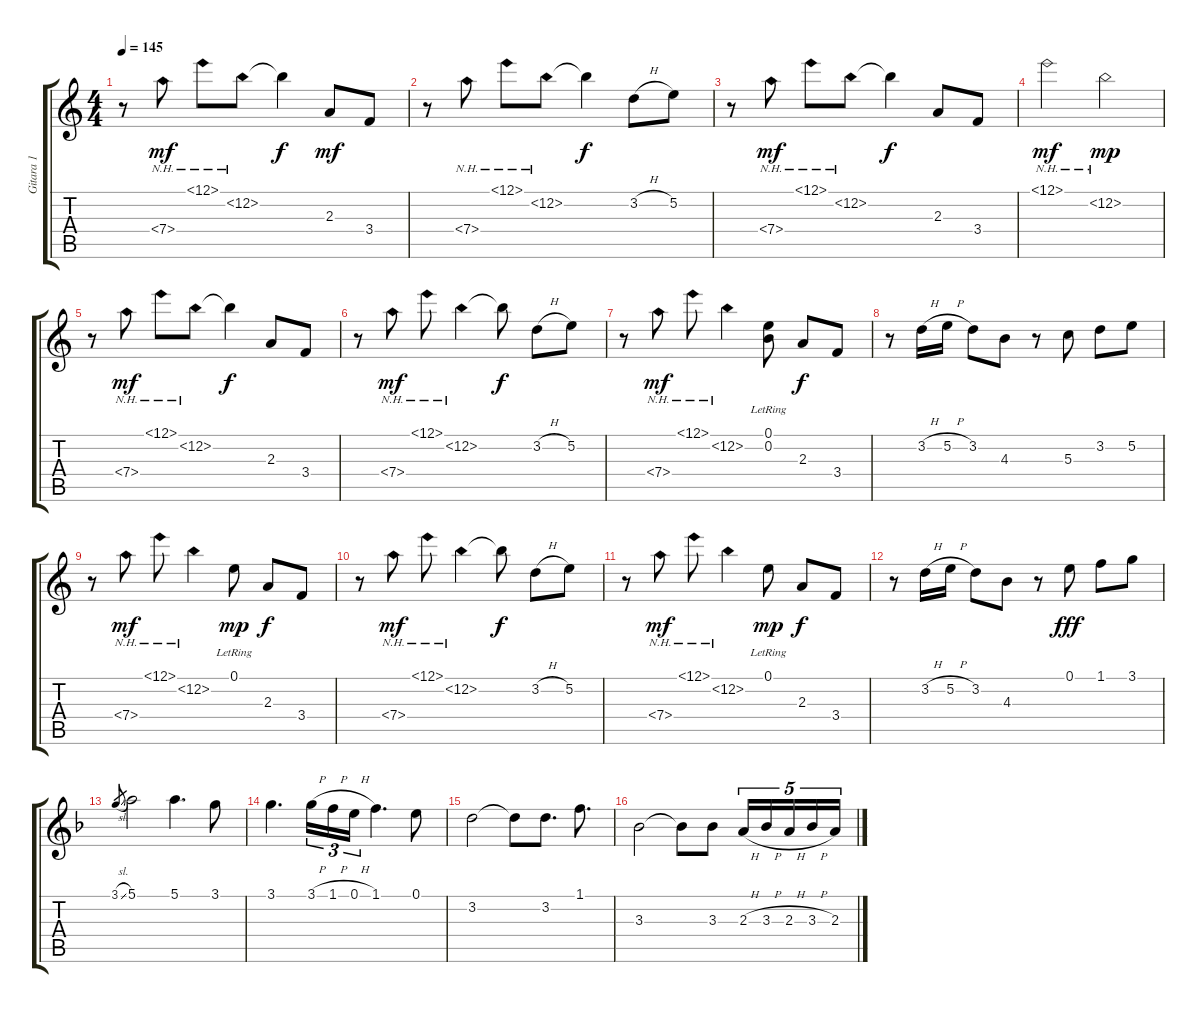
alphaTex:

\track ("Gitara 1" "Gitara 1") {instrument acousticguitarnylon}
\staff {score tabs}
\tuning (E4 B3 G3 D3 A2 E2) {hide}
\ts (4 4)
\tempo 145
\clef g2
\ks c
r.8{dy mf} 7.4{nh}.8 12.1{nh}.8 12.2{nh}.8 12.2{t}.4{dy f} 2.3.8{dy mf} 3.4.8 |
r.8 7.4{nh}.8 12.1{nh}.8 12.2{nh}.8 12.2{t}.4{dy f} 3.2{h}.8 5.2.8 |
r.8 7.4{nh}.8{dy mf} 12.1{nh}.8 12.2{nh}.8 12.2{t}.4{dy f} 2.3.8 3.4.8 |
12.1{nh}.2{dy mf} 12.2{nh}.2{dy mp} |
r.8 7.4{nh}.8{dy mf} 12.1{nh}.8 12.2{nh}.8 12.2{t}.4{dy f} 2.3.8 3.4.8 |
r.8 7.4{nh}.8{dy mf} 12.1{nh}.8 12.2{nh}.4 12.2{t}.8{dy f} 3.2{h}.8 5.2.8 |
r.8 7.4{nh}.8{dy mf} 12.1{nh}.8 12.2{nh}.4 (0.1{lr} 0.2{lr}).8 2.3.8{dy f} 3.4.8 |
r.8 3.2{h}.16 5.2{h}.16 3.2.8 4.3.8 r.8 5.3.8 3.2.8 5.2.8 |
r.8 7.4{nh}.8{dy mf} 12.1{nh}.8 12.2{nh}.4 0.1{lr}.8{dy mp} 2.3.8{dy f} 3.4.8 |
r.8 7.4{nh}.8{dy mf} 12.1{nh}.8 12.2{nh}.4 12.2{t}.8{dy f} 3.2{h}.8 5.2.8 |
r.8 7.4{nh}.8{dy mf} 12.1{nh}.8 12.2{nh}.4 0.1{lr}.8{dy mp} 2.3.8{dy f} 3.4.8 |
r.8 3.2{h}.16 5.2{h}.16 3.2.8 4.3.8 r.8 0.1.8{dy fff} 1.1.8 3.1.8 |
\ks dminor
3.1{sl}.8{gr} 5.1.2 5.1.4{d} 3.1.8 |
3.1.4{d} 3.1{h}.16{tu (3 2)} 1.1{h}.16{tu (3 2)} 0.1{h}.16{tu (3 2)} 1.1.4{d} 0.1.8 |
3.2.2 3.2{t}.8 3.2.8{d} 1.1.8{d} |
3.3.2 3.3{t}.8 3.3.8 2.3{h}.16{tu (5 4)} 3.3{h}.16{tu (5 4)} 2.3{h}.16{tu (5 4)} 3.3{h}.16{tu (5 4)} 2.3.16{tu (5 4)}
